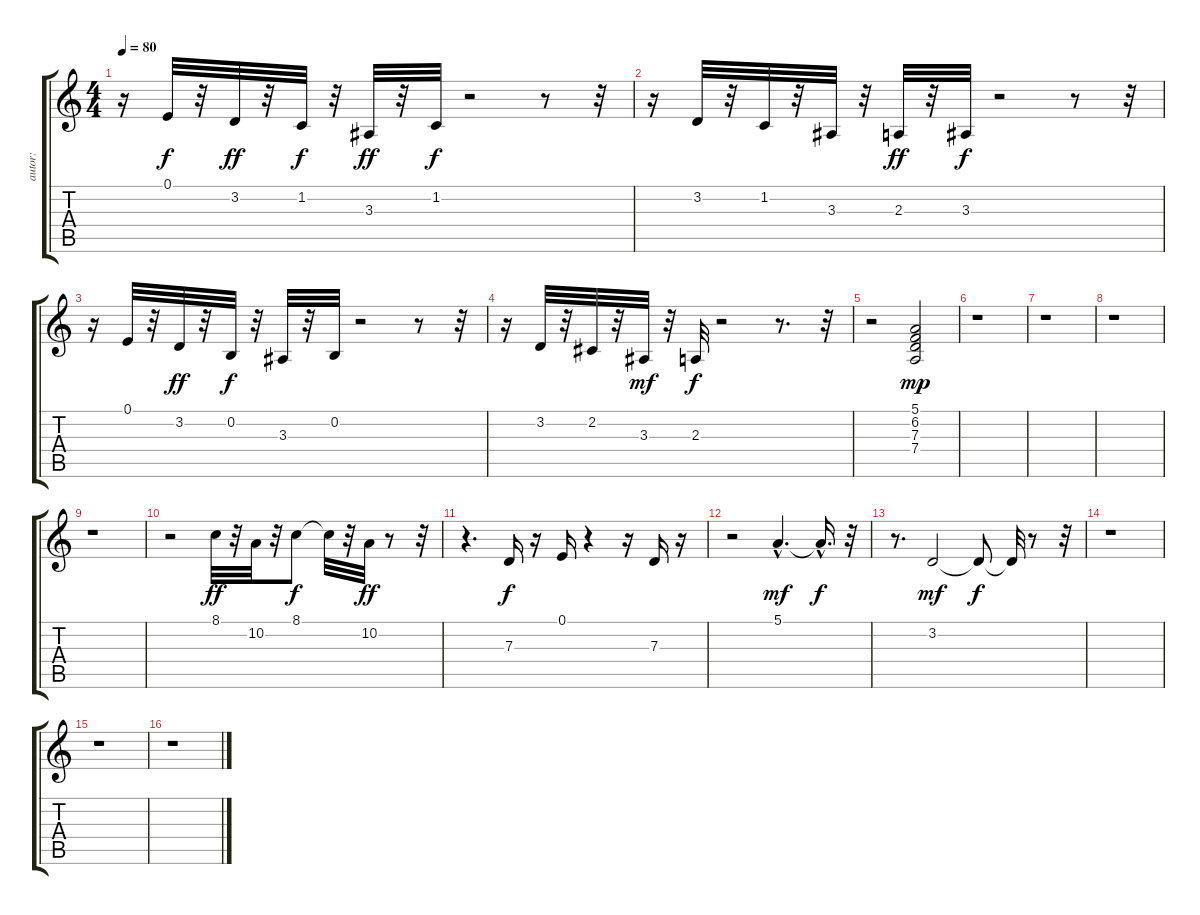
\track ("autor:" "autor:") {instrument pad3polysynth}
\staff {score tabs}
\tuning (E4 B3 G3 D3 A2 E2) {hide}
\ts (4 4)
\tempo 80
\clef g2
\ks c
r.16{dy f} 0.1.32 r.32 3.2.32{dy ff} r.32 1.2.32{dy f} r.32 3.3.32{dy ff} r.32 1.2.32{dy f} r.2 r.8 r.32 |
r.16 3.2.32 r.32 1.2.32 r.32 3.3.32 r.32 2.3.32{dy ff} r.32 3.3.32{dy f} r.2 r.8 r.32 |
r.16 0.1.32 r.32 3.2.32{dy ff} r.32 0.2.32{dy f} r.32 3.3.32 r.32 0.2.32 r.2 r.8 r.32 |
r.16 3.2.32 r.32 2.2.32 r.32 3.3.32{dy mf} r.32 2.3.32{dy f} r.2 r.8{d} r.32 |
r.2 (5.1 6.2 7.3 7.4).2{dy mp} |
r.1 |
r.1 |
r.1 |
r.1 |
r.2 8.1.32{dy ff instrument pad3polysynth} r.32 10.2.32 r.32 8.1.8{dy f} 8.1{t}.32 r.32 10.2.32{dy ff} r.8 r.32 |
r.4{d} 7.3.16{dy f} r.16 0.1.16 r.4 r.16 7.3.16 r.16 |
r.2 5.1{hac}.4{d dy mf} 5.1{hac t}.16{d dy f} r.32 |
r.8{d} 3.2.2{dy mf} 3.2{t}.8{dy f} 3.2{t}.32 r.8 r.32 |
r.1 |
r.1 |
r.1
